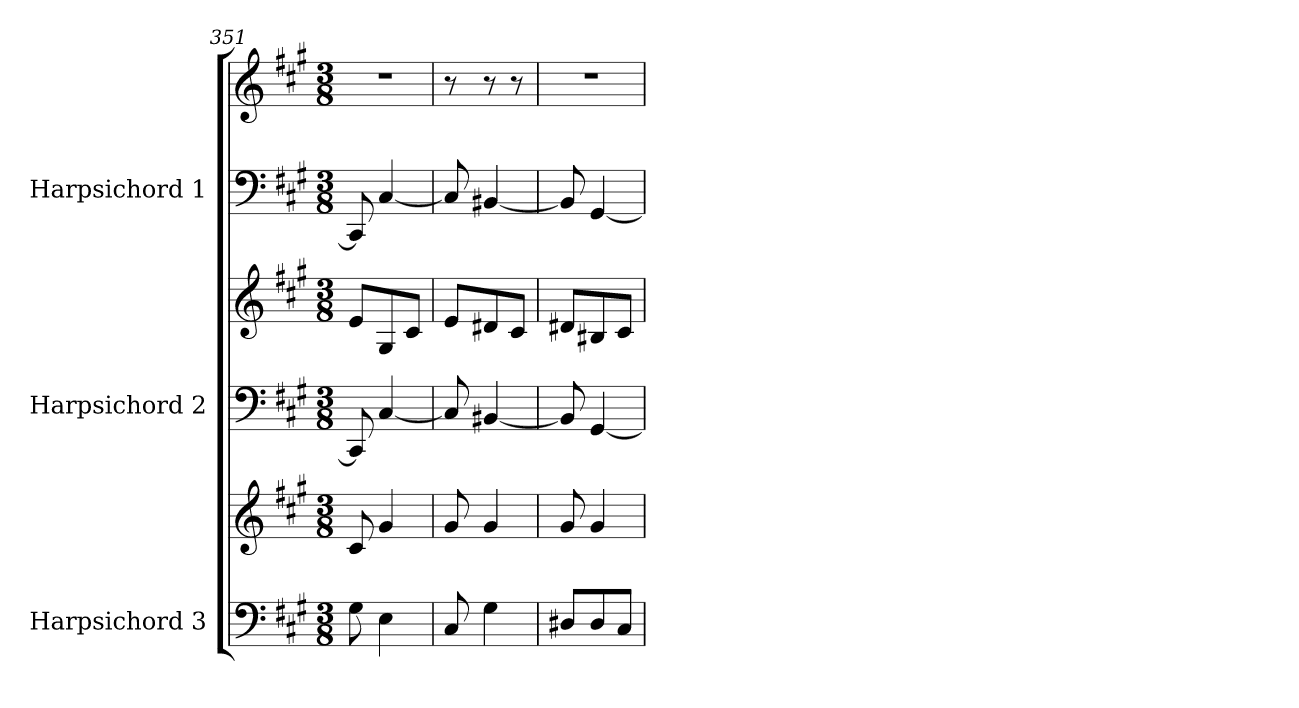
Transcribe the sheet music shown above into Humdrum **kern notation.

**kern	**kern	**kern	**kern	**kern	**kern
*part3	*part3	*part2	*part2	*part1	*part1
*staff6	*staff5	*staff4	*staff3	*staff2	*staff1
*I"Harpsichord 3	*	*I"Harpsichord 2	*	*I"Harpsichord 1	*
*I'Hp	*	*I'Hp	*	*I'Hp	*
*clefF4	*clefG2	*clefF4	*clefG2	*clefF4	*clefG2
*k[f#c#g#]	*k[f#c#g#]	*k[f#c#g#]	*k[f#c#g#]	*k[f#c#g#]	*k[f#c#g#]
*M3/8	*M3/8	*M3/8	*M3/8	*M3/8	*M3/8
=351	=351	=351	=351	=351	=351
8G#\	8c#/	8CC#/]	8e/L	8CC#/]	4.r
4E\	4g#/	[4C#/	8G#/	[4C#/	.
.	.	.	8c#/J	.	.
=352	=352	=352	=352	=352	=352
8C#/	8g#/	8C#/]	8e/L	8C#/]	8r
4G#\	4g#/	[4BB#X/	8d#X/	[4BB#X/	8r
.	.	.	8c#/J	.	8r
=353	=353	=353	=353	=353	=353
8D#X/L	8g#/	8BB#/]	8d#X/L	8BB#/]	4.r
8D#/	4g#/	[4GG#/	8B#X/	[4GG#/	.
8C#/J	.	.	8c#/J	.	.
=	=	=	=	=	=
*-	*-	*-	*-	*-	*-
